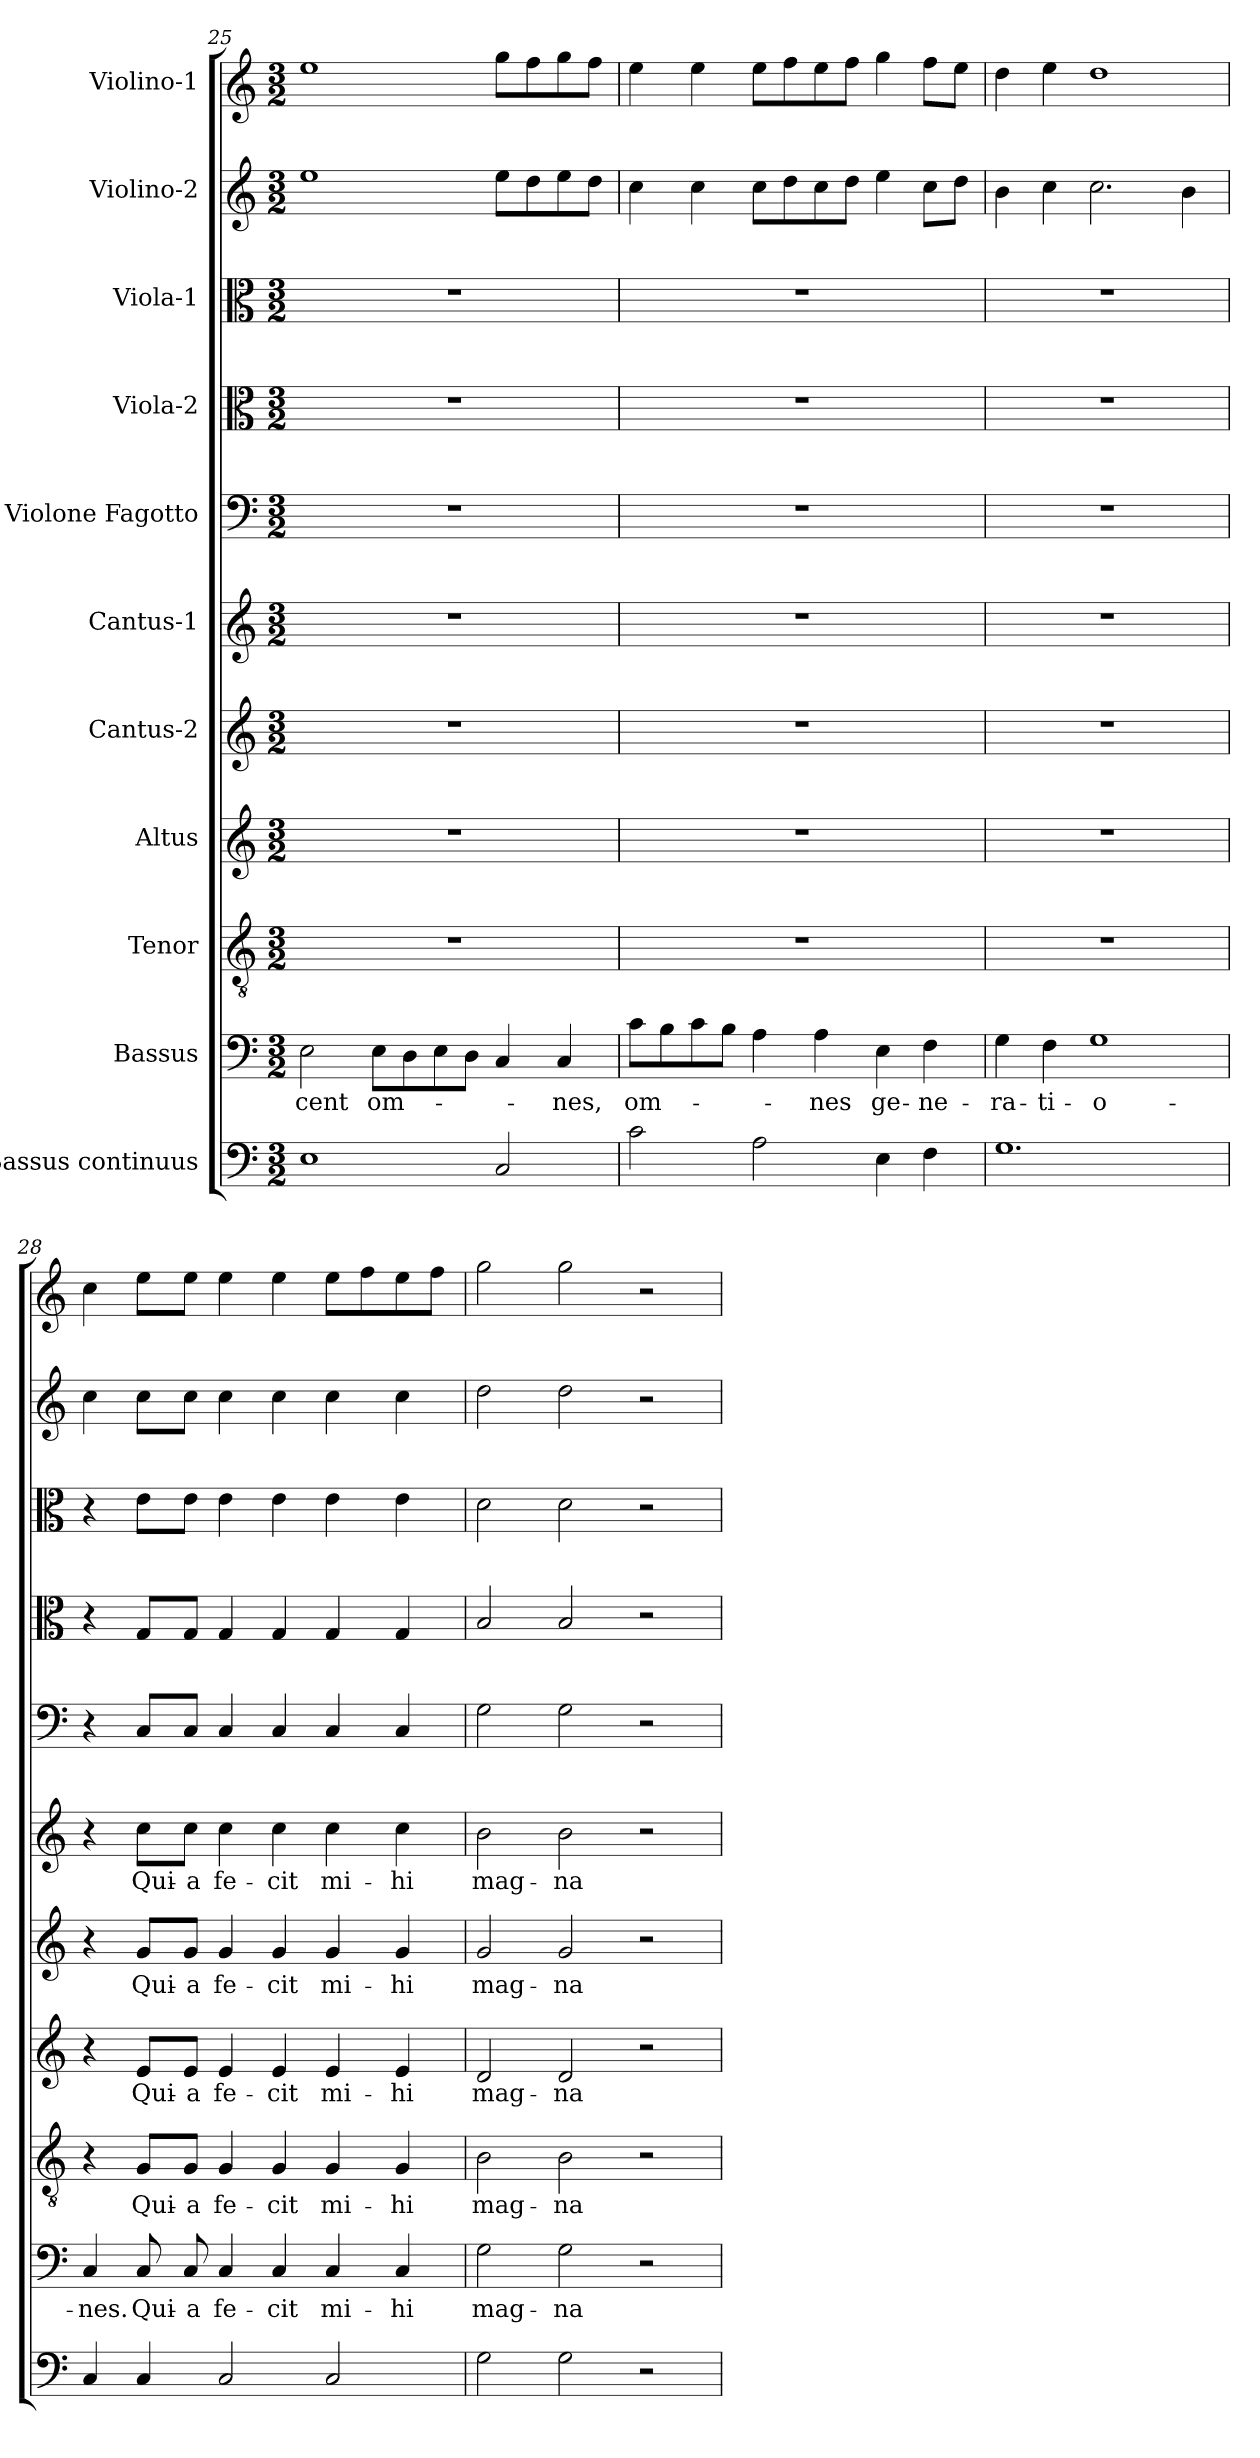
**kern	**kern	**text	**kern	**text	**kern	**text	**kern	**text	**kern	**text	**kern	**kern	**kern	**kern	**kern
*part11	*part10	*part10	*part9	*part9	*part8	*part8	*part7	*part7	*part6	*part6	*part5	*part4	*part3	*part2	*part1
*staff11	*staff10	*staff10	*staff9	*staff9	*staff8	*staff8	*staff7	*staff7	*staff6	*staff6	*staff5	*staff4	*staff3	*staff2	*staff1
*I"Bassus continuus	*I"Bassus	*	*I"Tenor	*	*I"Altus	*	*I"Cantus-2	*	*I"Cantus-1	*	*I"Violone Fagotto	*I"Viola-2	*I"Viola-1	*I"Violino-2	*I"Violino-1
*clefF4	*clefF4	*	*clefGv2	*	*clefG2	*	*clefG2	*	*clefG2	*	*clefF4	*clefC3	*clefC3	*clefG2	*clefG2
*k[]	*k[]	*	*k[]	*	*k[]	*	*k[]	*	*k[]	*	*k[]	*k[]	*k[]	*k[]	*k[]
*C:	*C:	*	*C:	*	*C:	*	*C:	*	*C:	*	*C:	*C:	*C:	*C:	*C:
*M3/2	*M3/2	*	*M3/2	*	*M3/2	*	*M3/2	*	*M3/2	*	*M3/2	*M3/2	*M3/2	*M3/2	*M3/2
=25	=25	=25	=25	=25	=25	=25	=25	=25	=25	=25	=25	=25	=25	=25	=25
!	!	!LO:LY:b	!	!	!	!	!	!	!	!	!	!	!	!	!
1E	2E\	-cent	1.r	.	1.r	.	1.r	.	1.r	.	1.r	1.r	1.r	1ee	1ee
!	!	!LO:LY:b	!	!	!	!	!	!	!	!	!	!	!	!	!
.	8E\L	om-	.	.	.	.	.	.	.	.	.	.	.	.	.
.	8D\	.	.	.	.	.	.	.	.	.	.	.	.	.	.
.	8E\	.	.	.	.	.	.	.	.	.	.	.	.	.	.
.	8D\J	.	.	.	.	.	.	.	.	.	.	.	.	.	.
2C/	4C/	.	.	.	.	.	.	.	.	.	.	.	.	8ee\L	8gg\L
.	.	.	.	.	.	.	.	.	.	.	.	.	.	8dd\	8ff\
!	!	!LO:LY:b	!	!	!	!	!	!	!	!	!	!	!	!	!
.	4C/	-nes,	.	.	.	.	.	.	.	.	.	.	.	8ee\	8gg\
.	.	.	.	.	.	.	.	.	.	.	.	.	.	8dd\J	8ff\J
=26	=26	=26	=26	=26	=26	=26	=26	=26	=26	=26	=26	=26	=26	=26	=26
!	!	!LO:LY:b	!	!	!	!	!	!	!	!	!	!	!	!	!
2c!\	8c\L	om-	1.r	.	1.r	.	1.r	.	1.r	.	1.r	1.r	1.r	4cc\	4ee\
.	8B\	.	.	.	.	.	.	.	.	.	.	.	.	.	.
.	8c\	.	.	.	.	.	.	.	.	.	.	.	.	4cc\	4ee\
.	8B\J	.	.	.	.	.	.	.	.	.	.	.	.	.	.
2A!\	4A\	.	.	.	.	.	.	.	.	.	.	.	.	8cc\L	8ee\L
.	.	.	.	.	.	.	.	.	.	.	.	.	.	8dd\	8ff\
!	!	!LO:LY:b	!	!	!	!	!	!	!	!	!	!	!	!	!
.	4A\	-nes	.	.	.	.	.	.	.	.	.	.	.	8cc\	8ee\
.	.	.	.	.	.	.	.	.	.	.	.	.	.	8dd\J	8ff\J
!	!	!LO:LY:b	!	!	!	!	!	!	!	!	!	!	!	!	!
4E!\	4E\	ge-	.	.	.	.	.	.	.	.	.	.	.	4ee\	4gg\
!	!	!LO:LY:b	!	!	!	!	!	!	!	!	!	!	!	!	!
4F!\	4F\	-ne-	.	.	.	.	.	.	.	.	.	.	.	8cc\L	8ff\L
.	.	.	.	.	.	.	.	.	.	.	.	.	.	8dd\J	8ee\J
=27	=27	=27	=27	=27	=27	=27	=27	=27	=27	=27	=27	=27	=27	=27	=27
!	!	!LO:LY:b	!	!	!	!	!	!	!	!	!	!	!	!	!
1.G!	4G\	-ra-	1.r	.	1.r	.	1.r	.	1.r	.	1.r	1.r	1.r	4b\	4dd\
!	!	!LO:LY:b	!	!	!	!	!	!	!	!	!	!	!	!	!
.	4F\	-ti-	.	.	.	.	.	.	.	.	.	.	.	4cc\	4ee\
!	!	!LO:LY:b	!	!	!	!	!	!	!	!	!	!	!	!	!
.	1G	-o-	.	.	.	.	.	.	.	.	.	.	.	2.cc\	1dd
.	.	.	.	.	.	.	.	.	.	.	.	.	.	4b\	.
=28	=28	=28	=28	=28	=28	=28	=28	=28	=28	=28	=28	=28	=28	=28	=28
!	!	!LO:LY:b	!	!	!	!	!	!	!	!	!	!	!	!	!
4C!/	4C/	-nes.	4r	.	4r	.	4r	.	4r	.	4r	4r	4r	4cc\	4cc\
!	!	!LO:LY:b	!	!LO:LY:b	!	!LO:LY:b	!	!LO:LY:b	!	!LO:LY:b	!	!	!	!	!
4C!/	8C/	Qui-	8G/L	Qui-	8e/L	Qui-	8g/L	Qui-	8cc\L	Qui-	8C/L	8G/L	8e\L	8cc\L	8ee\L
!	!	!LO:LY:b	!	!LO:LY:b	!	!LO:LY:b	!	!LO:LY:b	!	!LO:LY:b	!	!	!	!	!
.	8C/	-a	8G/J	-a	8e/J	-a	8g/J	-a	8cc\J	-a	8C/J	8G/J	8e\J	8cc\J	8ee\J
!	!	!LO:LY:b	!	!LO:LY:b	!	!LO:LY:b	!	!LO:LY:b	!	!LO:LY:b	!	!	!	!	!
2C!/	4C/	fe-	4G/	fe-	4e/	fe-	4g/	fe-	4cc\	fe-	4C/	4G/	4e\	4cc\	4ee\
!	!	!LO:LY:b	!	!LO:LY:b	!	!LO:LY:b	!	!LO:LY:b	!	!LO:LY:b	!	!	!	!	!
.	4C/	-cit	4G/	-cit	4e/	-cit	4g/	-cit	4cc\	-cit	4C/	4G/	4e\	4cc\	4ee\
!	!	!LO:LY:b	!	!LO:LY:b	!	!LO:LY:b	!	!LO:LY:b	!	!LO:LY:b	!	!	!	!	!
2C!/	4C/	mi-	4G/	mi-	4e/	mi-	4g/	mi-	4cc\	mi-	4C/	4G/	4e\	4cc\	8ee\L
.	.	.	.	.	.	.	.	.	.	.	.	.	.	.	8ff\
!	!	!LO:LY:b	!	!LO:LY:b	!	!LO:LY:b	!	!LO:LY:b	!	!LO:LY:b	!	!	!	!	!
.	4C/	-hi	4G/	-hi	4e/	-hi	4g/	-hi	4cc\	-hi	4C/	4G/	4e\	4cc\	8ee\
.	.	.	.	.	.	.	.	.	.	.	.	.	.	.	8ff\J
=29	=29	=29	=29	=29	=29	=29	=29	=29	=29	=29	=29	=29	=29	=29	=29
!	!	!LO:LY:b	!	!LO:LY:b	!	!LO:LY:b	!	!LO:LY:b	!	!LO:LY:b	!	!	!	!	!
2G!\	2G\	mag-	2B\	mag-	2d/	mag-	2g/	mag-	2b\	mag-	2G\	2B/	2d\	2dd\	2gg\
!	!	!LO:LY:b	!	!LO:LY:b	!	!LO:LY:b	!	!LO:LY:b	!	!LO:LY:b	!	!	!	!	!
2G!\	2G\	-na	2B\	-na	2d/	-na	2g/	-na	2b\	-na	2G\	2B/	2d\	2dd\	2gg\
2r	2r	.	2r	.	2r	.	2r	.	2r	.	2r	2r	2r	2r	2r
=	=	=	=	=	=	=	=	=	=	=	=	=	=	=	=
*-	*-	*-	*-	*-	*-	*-	*-	*-	*-	*-	*-	*-	*-	*-	*-
